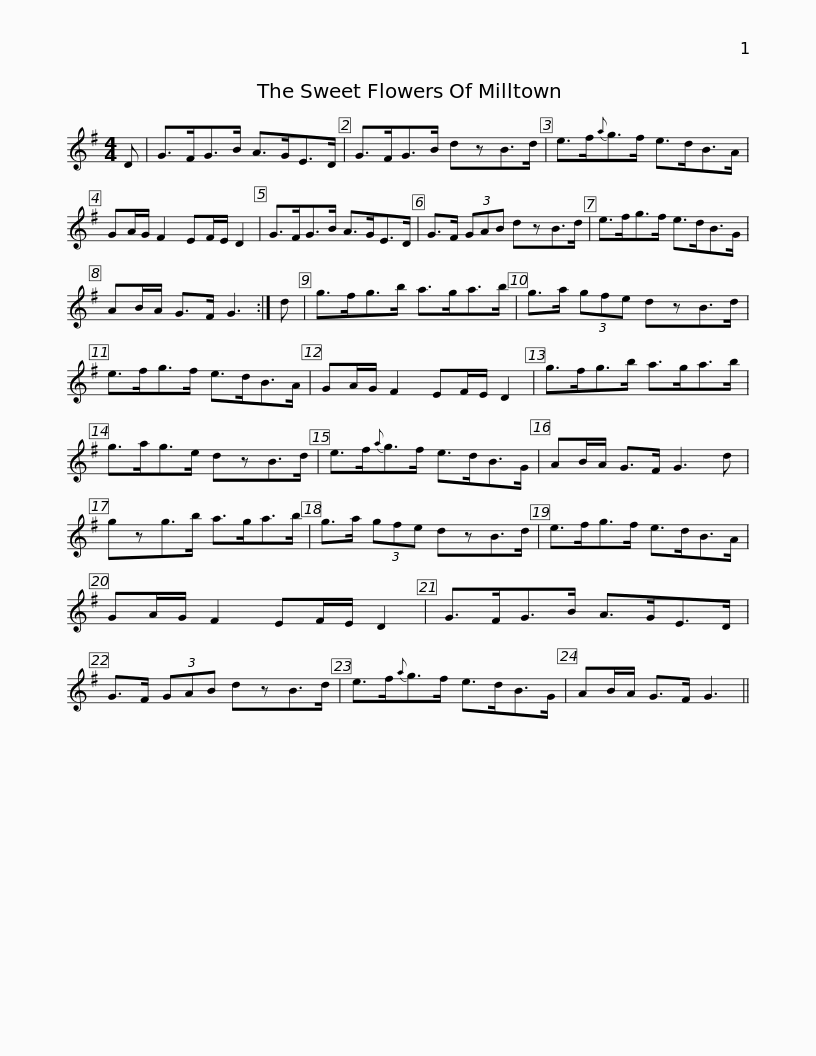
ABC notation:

X:1
L:1/8
M:4/4
I:linebreak $
K:G
V:1 treble
V:1
 D | G>FG>B A>GE>D | G>FG>B dzB>d | e>f{a}g>f e>dB>A | GA/G/ F2 EF/E/ D2 |$ %5
 G>FG>B A>GE>D | G>F (3GAB dzB>d | e>fg>f e>dB>G | AB/A/ G>F G3 :| d |$ %10
 g>fg>b a>ga>b | g>a (3gfe dzB>d | e>fg>f e>dB>A | GA/G/ F2 EF/E/ D2 |$ g>fg>b a>ga>b | %15
 g>ag>e dzB>d | e>f{a}g>f e>dB>G | AB/A/ G>F G3 d |$ gzg>b a>ga>b | g>a (3gfe dzB>d | %20
 e>fg>f e>dB>A | GA/G/ F2 EF/E/ D2 |$ G>FG>B A>GE>D | G>F (3GAB dzB>d | e>f{a}g>f e>dB>G | %25
 AB/A/ G>F G3 || %26
